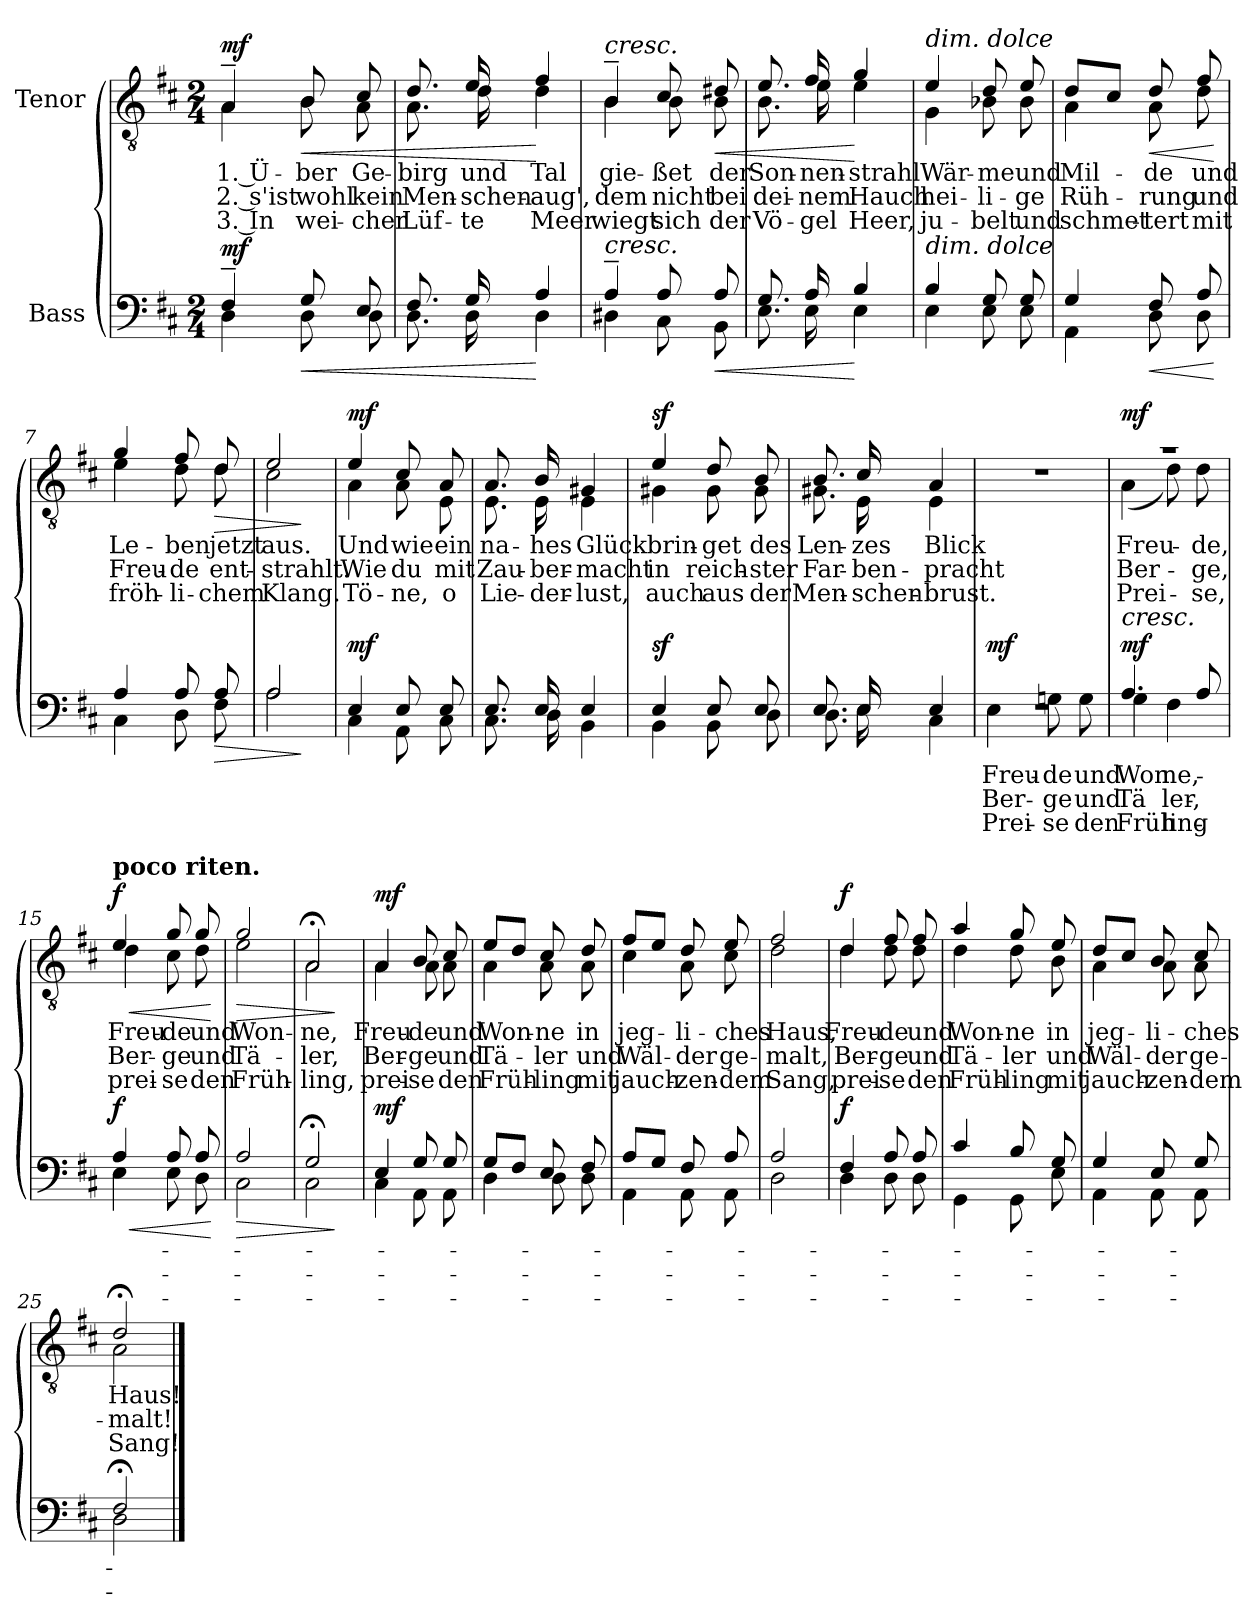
**kern	**text	**text	**text	**dynam	**kern	**text	**text	**text	**dynam
*part2	*part2	*part2	*part2	*part2	*part1	*part1	*part1	*part1	*part1
*staff2	*staff2	*staff2	*staff2	*staff2	*staff1	*staff1	*staff1	*staff1	*staff1
*I"Bass	*	*	*	*	*I"Tenor	*	*	*	*
*clefF4	*	*	*	*	*clefGv2	*	*	*	*
*k[f#c#]	*	*	*	*	*k[f#c#]	*	*	*	*
*M2/4	*	*	*	*	*M2/4	*	*	*	*
=1	=1	=1	=1	=1	=1	=1	=1	=1	=1
*^	*	*	*	*	*	*	*	*	*
!	!	!	!	!	!	!LO:TX:a:B:t=Ziemlich bewegt	!	!	!	!
!	!	!	!	!	!LO:DY:a	!	!LO:LY:b	!LO:LY:b	!LO:LY:b	!LO:DY:a
*	*	*	*	*	*	*^	*	*	*	*
4F#~/	4D\	.	.	.	mf	4A~/	4A\	1. Ü-	2. s'ist	3. In	mf
!	!	!	!	!	!LO:HP:b	!	!	!LO:LY:b	!LO:LY:b	!LO:LY:b	!LO:HP:b
8G/	8D\	.	.	.	<	8B/	8B\	-ber	wohl	wei-	<
!	!	!	!	!	!	!	!	!LO:LY:b	!LO:LY:b	!LO:LY:b	!
8E/	8D\	.	.	.	.	8c#/	8A\	Ge-	kein	-cher	.
=2	=2	=2	=2	=2	=2	=2	=2	=2	=2	=2	=2
!	!	!	!	!	!	!	!	!LO:LY:b	!LO:LY:b	!LO:LY:b	!
8.F#/	8.D\	.	.	.	.	8.d/	8.A\	-birg	Men-	Lüf-	.
!	!	!	!	!	!	!	!	!LO:LY:b	!LO:LY:b	!LO:LY:b	!
16G/	16D\	.	.	.	.	16e/	16d\	und	-schen-	-te	.
!	!	!	!	!	!	!	!	!LO:LY:b	!LO:LY:b	!LO:LY:b	!
4A/	4D\	.	.	.	[	4f#/	4d\	Tal	-aug',	Meer	[
=3	=3	=3	=3	=3	=3	=3	=3	=3	=3	=3	=3
!	!	!	!	!	!	!LO:TX:a:i:t=cresc.	!	!	!	!	!
!LO:TX:a:i:t=cresc.	!	!	!	!	!	!	!	!	!	!	!
!	!	!	!	!	!	!	!	!LO:LY:b	!LO:LY:b	!LO:LY:b	!
4A~/	4D#X\	.	.	.	.	4B~/	4B\	gie-	dem	wiegt	.
!	!	!	!	!	!	!	!	!LO:LY:b	!LO:LY:b	!LO:LY:b	!
8A/	8C#\	.	.	.	.	8c#/	8B\	-ßet	nicht	sich	.
!	!	!	!	!	!LO:HP:b	!	!	!LO:LY:b	!LO:LY:b	!LO:LY:b	!LO:HP:b
8A/	8BB\	.	.	.	<	8d#X/	8B\	der	bei	der	<
=4	=4	=4	=4	=4	=4	=4	=4	=4	=4	=4	=4
!	!	!	!	!	!	!	!	!LO:LY:b	!LO:LY:b	!LO:LY:b	!
8.G/	8.E\	.	.	.	.	8.e/	8.B\	Son-	dei-	Vö-	.
!	!	!	!	!	!	!	!	!LO:LY:b	!LO:LY:b	!LO:LY:b	!
16A/	16E\	.	.	.	.	16f#/	16e\	-nen-	-nem	-gel	.
!	!	!	!	!	!	!	!	!LO:LY:b	!LO:LY:b	!LO:LY:b	!
4B/	4E\	.	.	.	[	4g/	4e\	-strahl	Hauch	Heer,	[
!!LO:LB:g=z	!!
=5	=5	=5	=5	=5	=5	=5	=5	=5	=5	=5	=5
!	!	!	!	!	!	!LO:TX:a:i:t=dim. dolce	!	!	!	!	!
!LO:TX:a:i:t=dim. dolce	!	!	!	!	!	!	!	!	!	!	!
!	!	!	!	!	!	!	!	!LO:LY:b	!LO:LY:b	!LO:LY:b	!
4B/	4E\	.	.	.	.	4e/	4G\	Wär-	hei-	ju-	.
!	!	!	!	!	!	!	!	!LO:LY:b	!LO:LY:b	!LO:LY:b	!
8G/	8E\	.	.	.	.	8d/	8B-X\	-me	-li-	-belt	.
!	!	!	!	!	!	!	!	!LO:LY:b	!LO:LY:b	!LO:LY:b	!
8G/	8E\	.	.	.	.	8e/	8B-\	und	-ge	und	.
=6	=6	=6	=6	=6	=6	=6	=6	=6	=6	=6	=6
!	!	!	!	!	!	!	!	!LO:LY:b	!LO:LY:b	!LO:LY:b	!
4G/	4AA\	.	.	.	.	8d/L	4A\	Mil-	Rüh-	schmet-	.
.	.	.	.	.	.	8c#/J	.	.	.	.	.
!	!	!	!	!	!LO:HP:b	!	!	!LO:LY:b	!LO:LY:b	!LO:LY:b	!LO:HP:b
8F#/	8D\	.	.	.	<	8d/	8A\	-de	-rung	-tert	<
!	!	!	!	!	!	!	!	!LO:LY:b	!LO:LY:b	!LO:LY:b	!
8A/	8D\	.	.	.	.	8f#/	8d\	und	und	mit	.
*v	*v	*	*	*	*	*	*	*	*	*	*
*	*	*	*	*	*v	*v	*	*	*	*
.	.	.	.	[	.	.	.	.	[
=7	=7	=7	=7	=7	=7	=7	=7	=7	=7
*^	*	*	*	*	*	*	*	*	*
!	!	!	!	!	!	!	!LO:LY:b	!LO:LY:b	!LO:LY:b	!
*	*	*	*	*	*	*^	*	*	*	*
4A/	4C#\	.	.	.	.	4g/	4e\	Le-	Freu-	fröh-	.
!	!	!	!	!	!	!	!	!LO:LY:b	!LO:LY:b	!LO:LY:b	!
8A/	8D\	.	.	.	.	8f#/	8d\	-ben	-de	-li-	.
!	!	!	!	!	!LO:HP:b	!	!	!LO:LY:b	!LO:LY:b	!LO:LY:b	!LO:HP:b
8A/	8F#\	.	.	.	>	8d/	8d\	jetzt	ent-	-chem	>
=8	=8	=8	=8	=8	=8	=8	=8	=8	=8	=8	=8
!	!	!	!	!	!	!	!	!LO:LY:b	!LO:LY:b	!LO:LY:b	!
2A/	2A\	.	.	.	.	2e/	2c#\	aus.	-strahlt.	Klang.	.
*v	*v	*	*	*	*	*	*	*	*	*	*
*	*	*	*	*	*v	*v	*	*	*	*
.	.	.	.	]	.	.	.	.	]
=9	=9	=9	=9	=9	=9	=9	=9	=9	=9
*^	*	*	*	*	*	*	*	*	*
!	!	!	!	!	!LO:DY:a	!	!LO:LY:b	!LO:LY:b	!LO:LY:b	!LO:DY:a
*	*	*	*	*	*	*^	*	*	*	*
4E/	4C#\	.	.	.	mf	4e/	4A\	Und	Wie	Tö-	mf
!	!	!	!	!	!	!	!	!LO:LY:b	!LO:LY:b	!LO:LY:b	!
8E/	8AA\	.	.	.	.	8c#/	8A\	wie	du	-ne,	.
!	!	!	!	!	!	!	!	!LO:LY:b	!LO:LY:b	!LO:LY:b	!
8E/	8C#\	.	.	.	.	8A/	8E\	ein	mit	o	.
=10	=10	=10	=10	=10	=10	=10	=10	=10	=10	=10	=10
!	!	!	!	!	!	!	!	!LO:LY:b	!LO:LY:b	!LO:LY:b	!
8.E/	8.C#\	.	.	.	.	8.A/	8.E\	na-	Zau-	Lie-	.
!	!	!	!	!	!	!	!	!LO:LY:b	!LO:LY:b	!LO:LY:b	!
16E/	16D\	.	.	.	.	16B/	16E\	-hes	-ber-	-der-	.
!	!	!	!	!	!	!	!	!LO:LY:b	!LO:LY:b	!LO:LY:b	!
4E/	4BB\	.	.	.	.	4G#X/	4E\	Glück	-macht	-lust,	.
!!LO:LB:g=z	!!
=11	=11	=11	=11	=11	=11	=11	=11	=11	=11	=11	=11
!	!	!	!	!	!LO:DY:a	!	!	!LO:LY:b	!LO:LY:b	!LO:LY:b	!LO:DY:a
4E/	4BB\	.	.	.	sf	4e/	4G#X\	brin-	in	auch	sf
!	!	!	!	!	!	!	!	!LO:LY:b	!LO:LY:b	!LO:LY:b	!
8E/	8BB\	.	.	.	.	8d/	8G#\	-get	reich-	aus	.
!	!	!	!	!	!	!	!	!LO:LY:b	!LO:LY:b	!LO:LY:b	!
8E/	8D\	.	.	.	.	8B/	8G#\	des	-ster	der	.
=12	=12	=12	=12	=12	=12	=12	=12	=12	=12	=12	=12
!	!	!	!	!	!	!	!	!LO:LY:b	!LO:LY:b	!LO:LY:b	!
8.E/	8.D\	.	.	.	.	8.B/	8.G#X\	Len-	Far-	Men-	.
!	!	!	!	!	!	!	!	!LO:LY:b	!LO:LY:b	!LO:LY:b	!
16E/	16E\	.	.	.	.	16c#/	16E\	-zes	-ben-	-schen-	.
!	!	!	!	!	!	!	!	!LO:LY:b	!LO:LY:b	!LO:LY:b	!
4E/	4C#\	.	.	.	.	4A/	4E\	Blick	-pracht	-brust.	.
=13	=13	=13	=13	=13	=13	=13	=13	=13	=13	=13	=13
!	!	!LO:LY:b	!LO:LY:b	!LO:LY:b	!LO:DY:a	!	!	!	!	!	!
*	*	*	*	*	*	*v	*v	*	*	*	*
2rF	4E\	Freu-	Ber-	Prei-	mf	2r	.	.	.	.
!	!	!LO:LY:b	!LO:LY:b	!LO:LY:b	!	!	!	!	!	!
.	8Gn\	-de	-ge	-se	.	.	.	.	.	.
!	!	!LO:LY:b	!LO:LY:b	!LO:LY:b	!	!	!	!	!	!
.	8G\	und	und	den	.	.	.	.	.	.
=14	=14	=14	=14	=14	=14	=14	=14	=14	=14	=14
!	!	!	!	!	!	!LO:TX:a:i:t=cresc.	!	!	!	!
!LO:TX:a:i:t=cresc.	!	!	!	!	!	!	!	!	!	!
!	!	!LO:LY:b	!LO:LY:b	!LO:LY:b	!LO:DY:a	!	!LO:LY:b	!LO:LY:b	!LO:LY:b	!LO:DY:a
*	*	*	*	*	*	*^	*	*	*	*
4.A/	4G\	Won-	Tä-	Früh-	mf	2r	(4A\	Freu-	Ber-	Prei-	mf
!	!	!LO:LY:b	!LO:LY:b	!LO:LY:b	!	!	!	!	!	!	!
.	4F#\	-ne,	-ler,	-ling	.	.	8d\)	.	.	.	.
!	!	!	!	!	!	!	!	!LO:LY:b	!LO:LY:b	!LO:LY:b	!
8A/	.	.	.	.	.	.	8d\	-de,	-ge,	-se,	.
=15	=15	=15	=15	=15	=15	=15	=15	=15	=15	=15	=15
!	!	!	!	!	!	!LO:TX:a:B:t=poco riten.	!	!	!	!	!
!	!	!	!	!	!LO:HP:b	!	!	!LO:LY:b	!LO:LY:b	!LO:LY:b	!LO:HP:b
!	!	!	!	!	!LO:DY:n=1:a	!	!	!	!	!	!LO:DY:n=1:a
4A/	4E\	.	.	.	< f	4e/	4d\	Freu-	Ber-	prei-	< f
!	!	!	!	!	!	!	!	!LO:LY:b	!LO:LY:b	!LO:LY:b	!
8A/	8E\	.	.	.	.	8g/	8c#\	-de	-ge	-se	.
!	!	!	!	!	!	!	!	!LO:LY:b	!LO:LY:b	!LO:LY:b	!
8A/	8D\	.	.	.	.	8g/	8d\	und	und	den	.
*v	*v	*	*	*	*	*	*	*	*	*	*
*	*	*	*	*	*v	*v	*	*	*	*
.	.	.	.	[	.	.	.	.	[
!!LO:LB:g=z
=16	=16	=16	=16	=16	=16	=16	=16	=16	=16
!	!	!	!	!LO:HP:b	!	!LO:LY:b	!LO:LY:b	!LO:LY:b	!LO:HP:b
*^	*	*	*	*	*^	*	*	*	*
2A/	2C#\	.	.	.	>	2g/	2e\	Won-	Tä-	Früh-	>
=17	=17	=17	=17	=17	=17	=17	=17	=17	=17	=17	=17
!	!	!	!	!	!	!	!	!LO:LY:b	!LO:LY:b	!LO:LY:b	!
2G;/	2C#\	.	.	.	.	2A;</	2A\	-ne,	-ler,	-ling,	.
*v	*v	*	*	*	*	*	*	*	*	*	*
*	*	*	*	*	*v	*v	*	*	*	*
.	.	.	.	]	.	.	.	.	]
=18	=18	=18	=18	=18	=18	=18	=18	=18	=18
*^	*	*	*	*	*	*	*	*	*
!	!	!	!	!	!LO:DY:a	!	!LO:LY:b	!LO:LY:b	!LO:LY:b	!LO:DY:a
*	*	*	*	*	*	*^	*	*	*	*
4E/	4C#\	.	.	.	mf	4A/	4A\	Freu-	Ber-	prei-	mf
!	!	!	!	!	!	!	!	!LO:LY:b	!LO:LY:b	!LO:LY:b	!
8G/	8AA\	.	.	.	.	8B/	8A\	-de	-ge	-se	.
!	!	!	!	!	!	!	!	!LO:LY:b	!LO:LY:b	!LO:LY:b	!
8G/	8AA\	.	.	.	.	8c#/	8A\	und	und	den	.
=19	=19	=19	=19	=19	=19	=19	=19	=19	=19	=19	=19
!	!	!	!	!	!	!	!	!LO:LY:b	!LO:LY:b	!LO:LY:b	!
8G/L	4D\	.	.	.	.	8e/L	4A\	Won-	Tä-	Früh-	.
8F#/J	.	.	.	.	.	8d/J	.	.	.	.	.
!	!	!	!	!	!	!	!	!LO:LY:b	!LO:LY:b	!LO:LY:b	!
8E/	8D\	.	.	.	.	8c#/	8A\	-ne	-ler	-ling	.
!	!	!	!	!	!	!	!	!LO:LY:b	!LO:LY:b	!LO:LY:b	!
8F#/	8D\	.	.	.	.	8d/	8A\	in	und	mit	.
=20	=20	=20	=20	=20	=20	=20	=20	=20	=20	=20	=20
!	!	!	!	!	!	!	!	!LO:LY:b	!LO:LY:b	!LO:LY:b	!
8A/L	4AA\	.	.	.	.	8f#/L	4c#\	jeg-	Wäl-	jauch-	.
8G/J	.	.	.	.	.	8e/J	.	.	.	.	.
!	!	!	!	!	!	!	!	!LO:LY:b	!LO:LY:b	!LO:LY:b	!
8F#/	8AA\	.	.	.	.	8d/	8A\	-li-	-der	-zen-	.
!	!	!	!	!	!	!	!	!LO:LY:b	!LO:LY:b	!LO:LY:b	!
8A/	8AA\	.	.	.	.	8e/	8c#\	-ches	ge-	-dem	.
=21	=21	=21	=21	=21	=21	=21	=21	=21	=21	=21	=21
!	!	!	!	!	!	!	!	!LO:LY:b	!LO:LY:b	!LO:LY:b	!
2A/	2D\	.	.	.	.	2f#/	2d\	Haus,	-malt,	Sang,	.
!!LO:LB:g=z	!!
=22	=22	=22	=22	=22	=22	=22	=22	=22	=22	=22	=22
!	!	!	!	!	!LO:DY:a	!	!	!LO:LY:b	!LO:LY:b	!LO:LY:b	!LO:DY:a
4F#/	4D\	.	.	.	f	4d/	4d\	Freu-	Ber-	prei-	f
!	!	!	!	!	!	!	!	!LO:LY:b	!LO:LY:b	!LO:LY:b	!
8A/	8D\	.	.	.	.	8f#/	8d\	-de	-ge	-se	.
!	!	!	!	!	!	!	!	!LO:LY:b	!LO:LY:b	!LO:LY:b	!
8A/	8D\	.	.	.	.	8f#/	8d\	und	und	den	.
=23	=23	=23	=23	=23	=23	=23	=23	=23	=23	=23	=23
!	!	!	!	!	!	!	!	!LO:LY:b	!LO:LY:b	!LO:LY:b	!
4c#/	4GG\	.	.	.	.	4a/	4d\	Won-	Tä-	Früh-	.
!	!	!	!	!	!	!	!	!LO:LY:b	!LO:LY:b	!LO:LY:b	!
8B/	8GG\	.	.	.	.	8g/	8d\	-ne	-ler	-ling	.
!	!	!	!	!	!	!	!	!LO:LY:b	!LO:LY:b	!LO:LY:b	!
8G/	8E\	.	.	.	.	8e/	8B\	in	und	mit	.
=24	=24	=24	=24	=24	=24	=24	=24	=24	=24	=24	=24
!	!	!	!	!	!	!	!	!LO:LY:b	!LO:LY:b	!LO:LY:b	!
4G/	4AA\	.	.	.	.	8d/L	4A\	jeg-	Wäl-	jauch-	.
.	.	.	.	.	.	8c#/J	.	.	.	.	.
!	!	!	!	!	!	!	!	!LO:LY:b	!LO:LY:b	!LO:LY:b	!
8E/	8AA\	.	.	.	.	8B/	8A\	-li-	-der	-zen-	.
!	!	!	!	!	!	!	!	!LO:LY:b	!LO:LY:b	!LO:LY:b	!
8G/	8AA\	.	.	.	.	8c#/	8A\	-ches	ge-	-dem	.
=25	=25	=25	=25	=25	=25	=25	=25	=25	=25	=25	=25
!	!	!	!	!	!	!	!	!LO:LY:b	!LO:LY:b	!LO:LY:b	!
2F#;/	2D\	.	.	.	.	2d;</	2A\	Haus!	-malt!	Sang!	.
*v	*v	*	*	*	*	*	*	*	*	*	*
*	*	*	*	*	*v	*v	*	*	*	*
==	==	==	==	==	==	==	==	==	==
*-	*-	*-	*-	*-	*-	*-	*-	*-	*-
